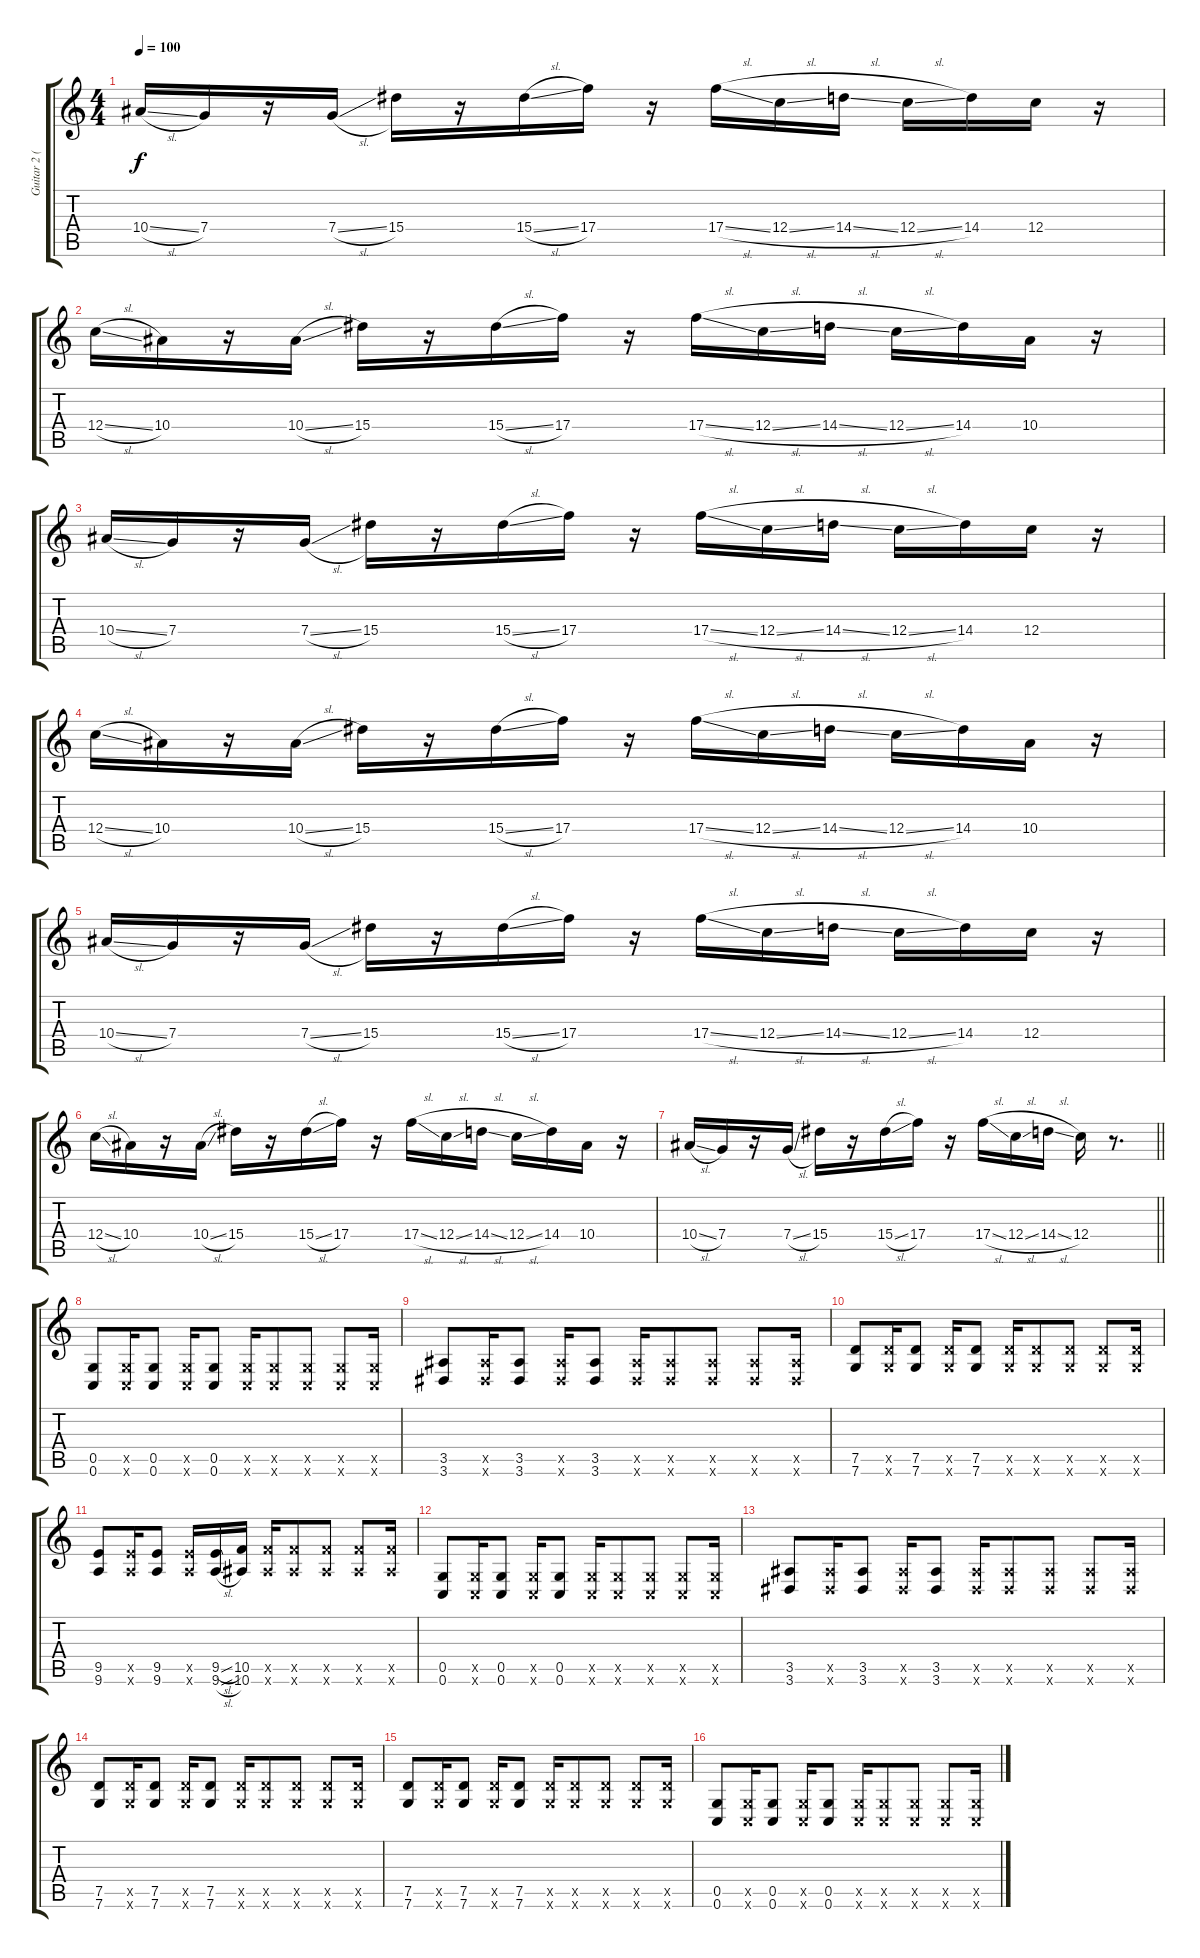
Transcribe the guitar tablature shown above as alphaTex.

\track ("Guitar 2 (Roni Seppänen)" "Guitar 2 (") {instrument distortionguitar}
\staff {score tabs}
\tuning (D4 A3 F3 C3 G2 C2) {hide}
\ts (4 4)
\tempo 100
\clef g2
\ks c
10.4{sl}.16{dy f} 7.4.16 r.16 7.4{sl}.16 15.4.16 r.16 15.4{sl}.16 17.4.16 r.16 17.4{sl}.16 12.4{sl}.16 14.4{sl}.16 12.4{sl}.16 14.4.16 12.4.16 r.16 |
12.4{sl}.16 10.4.16 r.16 10.4{sl}.16 15.4.16 r.16 15.4{sl}.16 17.4.16 r.16 17.4{sl}.16 12.4{sl}.16 14.4{sl}.16 12.4{sl}.16 14.4.16 10.4.16 r.16 |
10.4{sl}.16 7.4.16 r.16 7.4{sl}.16 15.4.16 r.16 15.4{sl}.16 17.4.16 r.16 17.4{sl}.16 12.4{sl}.16 14.4{sl}.16 12.4{sl}.16 14.4.16 12.4.16 r.16 |
12.4{sl}.16 10.4.16 r.16 10.4{sl}.16 15.4.16 r.16 15.4{sl}.16 17.4.16 r.16 17.4{sl}.16 12.4{sl}.16 14.4{sl}.16 12.4{sl}.16 14.4.16 10.4.16 r.16 |
10.4{sl}.16 7.4.16 r.16 7.4{sl}.16 15.4.16 r.16 15.4{sl}.16 17.4.16 r.16 17.4{sl}.16 12.4{sl}.16 14.4{sl}.16 12.4{sl}.16 14.4.16 12.4.16 r.16 |
12.4{sl}.16 10.4.16 r.16 10.4{sl}.16 15.4.16 r.16 15.4{sl}.16 17.4.16 r.16 17.4{sl}.16 12.4{sl}.16 14.4{sl}.16 12.4{sl}.16 14.4.16 10.4.16 r.16 |
\barLineRight lightlight
10.4{sl}.16 7.4.16 r.16 7.4{sl}.16 15.4.16 r.16 15.4{sl}.16 17.4.16 r.16 17.4{sl}.16 12.4{sl}.16 14.4{sl}.16 12.4.16 r.8{d} |
\section ("" "")
(0.5 0.6).8 (0.5{x} 0.6{x}).16 (0.5 0.6).8 (0.5{x} 0.6{x}).16 (0.5 0.6).8 (0.5{x} 0.6{x}).16 (0.5{x} 0.6{x}).8 (0.5{x} 0.6{x}).8 (0.5{x} 0.6{x}).8 (0.5{x} 0.6{x}).16 |
(3.5 3.6).8 (3.5{x} 3.6{x}).16 (3.5 3.6).8 (3.5{x} 3.6{x}).16 (3.5 3.6).8 (3.5{x} 3.6{x}).16 (3.5{x} 3.6{x}).8 (3.5{x} 3.6{x}).8 (3.5{x} 3.6{x}).8 (3.5{x} 3.6{x}).16 |
(7.5 7.6).8 (7.5{x} 7.6{x}).16 (7.5 7.6).8 (7.5{x} 7.6{x}).16 (7.5 7.6).8 (7.5{x} 7.6{x}).16 (7.5{x} 7.6{x}).8 (7.5{x} 7.6{x}).8 (7.5{x} 7.6{x}).8 (7.5{x} 7.6{x}).16 |
(9.5 9.6).8 (9.5{x} 9.6{x}).16 (9.5 9.6).8 (9.5{x} 9.6{x}).16 (9.5{sl} 9.6{sl}).16 (10.5 10.6).16 (10.5{x} 10.6{x}).16 (10.5{x} 10.6{x}).8 (10.5{x} 10.6{x}).8 (10.5{x} 10.6{x}).8 (10.5{x} 10.6{x}).16 |
(0.5 0.6).8 (0.5{x} 0.6{x}).16 (0.5 0.6).8 (0.5{x} 0.6{x}).16 (0.5 0.6).8 (0.5{x} 0.6{x}).16 (0.5{x} 0.6{x}).8 (0.5{x} 0.6{x}).8 (0.5{x} 0.6{x}).8 (0.5{x} 0.6{x}).16 |
(3.5 3.6).8 (3.5{x} 3.6{x}).16 (3.5 3.6).8 (3.5{x} 3.6{x}).16 (3.5 3.6).8 (3.5{x} 3.6{x}).16 (3.5{x} 3.6{x}).8 (3.5{x} 3.6{x}).8 (3.5{x} 3.6{x}).8 (3.5{x} 3.6{x}).16 |
(7.5 7.6).8 (7.5{x} 7.6{x}).16 (7.5 7.6).8 (7.5{x} 7.6{x}).16 (7.5 7.6).8 (7.5{x} 7.6{x}).16 (7.5{x} 7.6{x}).8 (7.5{x} 7.6{x}).8 (7.5{x} 7.6{x}).8 (7.5{x} 7.6{x}).16 |
(7.5 7.6).8 (7.5{x} 7.6{x}).16 (7.5 7.6).8 (7.5{x} 7.6{x}).16 (7.5 7.6).8 (7.5{x} 7.6{x}).16 (7.5{x} 7.6{x}).8 (7.5{x} 7.6{x}).8 (7.5{x} 7.6{x}).8 (7.5{x} 7.6{x}).16 |
(0.5 0.6).8 (0.5{x} 0.6{x}).16 (0.5 0.6).8 (0.5{x} 0.6{x}).16 (0.5 0.6).8 (0.5{x} 0.6{x}).16 (0.5{x} 0.6{x}).8 (0.5{x} 0.6{x}).8 (0.5{x} 0.6{x}).8 (0.5{x} 0.6{x}).16
